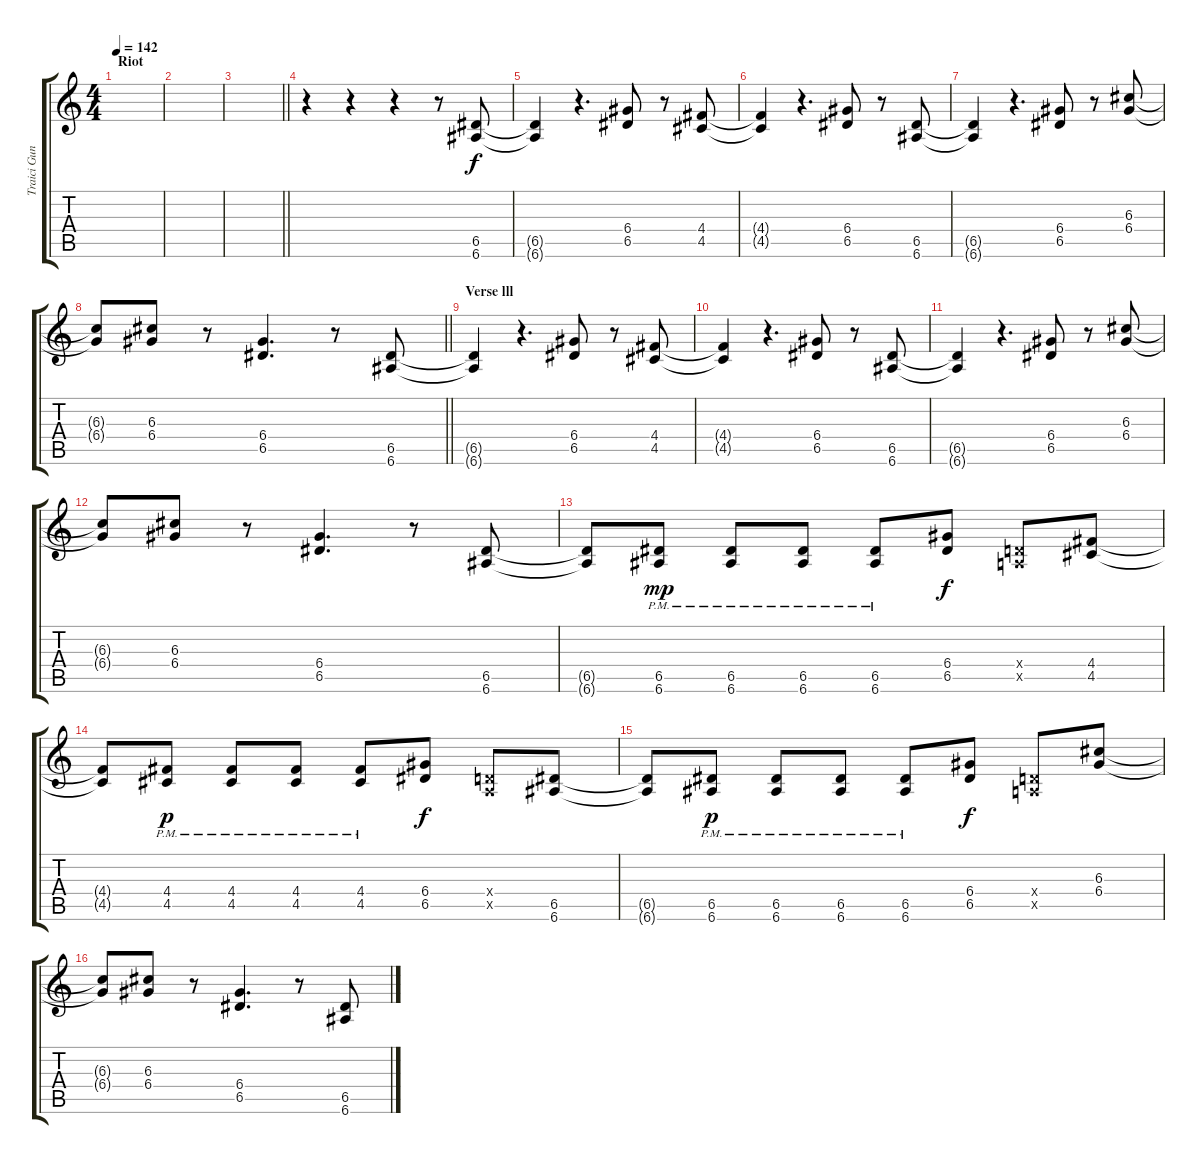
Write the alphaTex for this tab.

\track ("Traici Guns" "Traici Gun") {instrument overdrivenguitar}
\staff {score tabs}
\tuning (E4 B3 G3 D3 A2 E2) {hide}
\ts (4 4)
\section ("" "Riot")
\tempo 142
\clef g2
\ks c
|
|
\barLineRight lightlight
|
\section ("" "")
r.4 r.4 r.4 r.8 (6.5 6.6).8{dy f} |
(6.5{t} 6.6{t}).4 r.4{d} (6.4 6.5).8 r.8 (4.4 4.5).8 |
(4.4{t} 4.5{t}).4 r.4{d} (6.4 6.5).8 r.8 (6.5 6.6).8 |
(6.5{t} 6.6{t}).4 r.4{d} (6.4 6.5).8 r.8 (6.3 6.4).8 |
\barLineRight lightlight
(6.3{t} 6.4{t}).8 (6.3 6.4).8 r.8 (6.4 6.5).4{d} r.8 (6.5 6.6).8 |
\section ("" "Verse lll")
(6.5{t} 6.6{t}).4 r.4{d} (6.4 6.5).8 r.8 (4.4 4.5).8 |
(4.4{t} 4.5{t}).4 r.4{d} (6.4 6.5).8 r.8 (6.5 6.6).8 |
(6.5{t} 6.6{t}).4 r.4{d} (6.4 6.5).8 r.8 (6.3 6.4).8 |
(6.3{t} 6.4{t}).8 (6.3 6.4).8 r.8 (6.4 6.5).4{d} r.8 (6.5 6.6).8 |
(6.5{t} 6.6{t}).8 (6.5{pm} 6.6{pm}).8{dy mp} (6.5{pm} 6.6{pm}).8 (6.5{pm} 6.6{pm}).8 (6.5{pm} 6.6{pm}).8 (6.4 6.5).8{dy f} (0.4{x} 0.5{x}).8 (4.4 4.5).8 |
(4.4{t} 4.5{t}).8 (4.4{pm} 4.5{pm}).8{dy p} (4.4{pm} 4.5{pm}).8 (4.4{pm} 4.5{pm}).8 (4.4{pm} 4.5{pm}).8 (6.4 6.5).8{dy f} (0.4{x} 0.5{x}).8 (6.5 6.6).8 |
(6.5{t} 6.6{t}).8 (6.5{pm} 6.6{pm}).8{dy p} (6.5{pm} 6.6{pm}).8 (6.5{pm} 6.6{pm}).8 (6.5{pm} 6.6{pm}).8 (6.4 6.5).8{dy f} (0.4{x} 0.5{x}).8 (6.3 6.4).8 |
(6.3{t} 6.4{t}).8 (6.3 6.4).8 r.8 (6.4 6.5).4{d} r.8 (6.5 6.6).8
